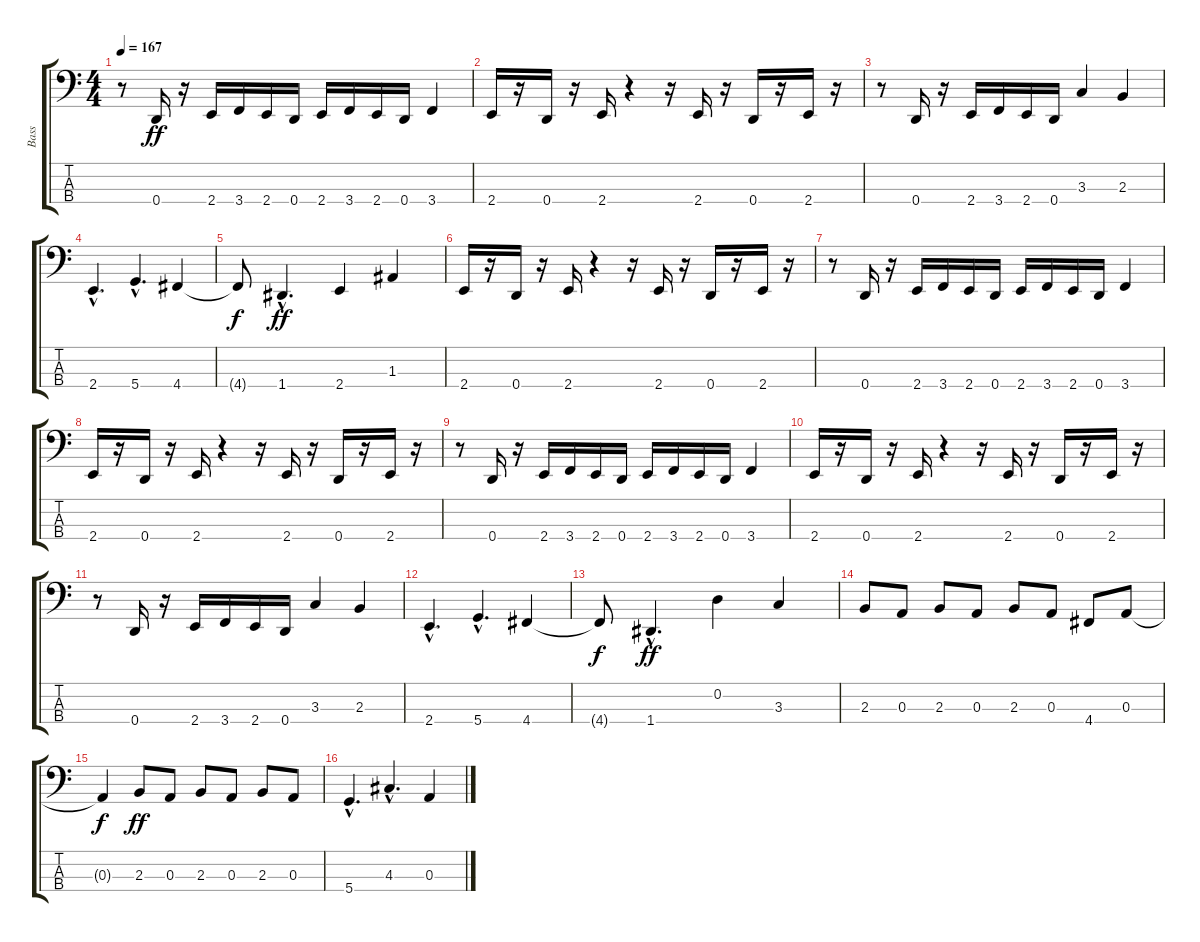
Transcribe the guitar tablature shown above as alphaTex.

\track ("Bass" "Bass") {instrument electricbassfinger}
\staff {score tabs}
\tuning (G2 D2 A1 D1) {hide}
\ts (4 4)
\tempo 167
\clef f4
\ks c
r.8{dy ff} 0.4.16 r.16 2.4.16 3.4.16 2.4.16 0.4.16 2.4.16 3.4.16 2.4.16 0.4.16 3.4.4 |
2.4.16 r.16 0.4.16 r.16 2.4.16 r.4 r.16 2.4.16 r.16 0.4.16 r.16 2.4.16 r.16 |
r.8 0.4.16 r.16 2.4.16 3.4.16 2.4.16 0.4.16 3.3.4 2.3.4 |
2.4{hac}.4{d} 5.4{hac}.4{d} 4.4.4 |
4.4{t}.8{dy f} 1.4{hac}.4{d dy ff} 2.4.4 1.3.4 |
2.4.16 r.16 0.4.16 r.16 2.4.16 r.4 r.16 2.4.16 r.16 0.4.16 r.16 2.4.16 r.16 |
r.8 0.4.16 r.16 2.4.16 3.4.16 2.4.16 0.4.16 2.4.16 3.4.16 2.4.16 0.4.16 3.4.4 |
2.4.16 r.16 0.4.16 r.16 2.4.16 r.4 r.16 2.4.16 r.16 0.4.16 r.16 2.4.16 r.16 |
r.8 0.4.16 r.16 2.4.16 3.4.16 2.4.16 0.4.16 2.4.16 3.4.16 2.4.16 0.4.16 3.4.4 |
2.4.16 r.16 0.4.16 r.16 2.4.16 r.4 r.16 2.4.16 r.16 0.4.16 r.16 2.4.16 r.16 |
r.8 0.4.16 r.16 2.4.16 3.4.16 2.4.16 0.4.16 3.3.4 2.3.4 |
2.4{hac}.4{d} 5.4{hac}.4{d} 4.4.4 |
4.4{t}.8{dy f} 1.4{hac}.4{d dy ff} 0.2.4 3.3.4 |
2.3.8 0.3.8 2.3.8 0.3.8 2.3.8 0.3.8 4.4.8 0.3.8 |
0.3{t}.4{dy f} 2.3.8{dy ff} 0.3.8 2.3.8 0.3.8 2.3.8 0.3.8 |
5.4{hac}.4{d} 4.3{hac}.4{d} 0.3.4
